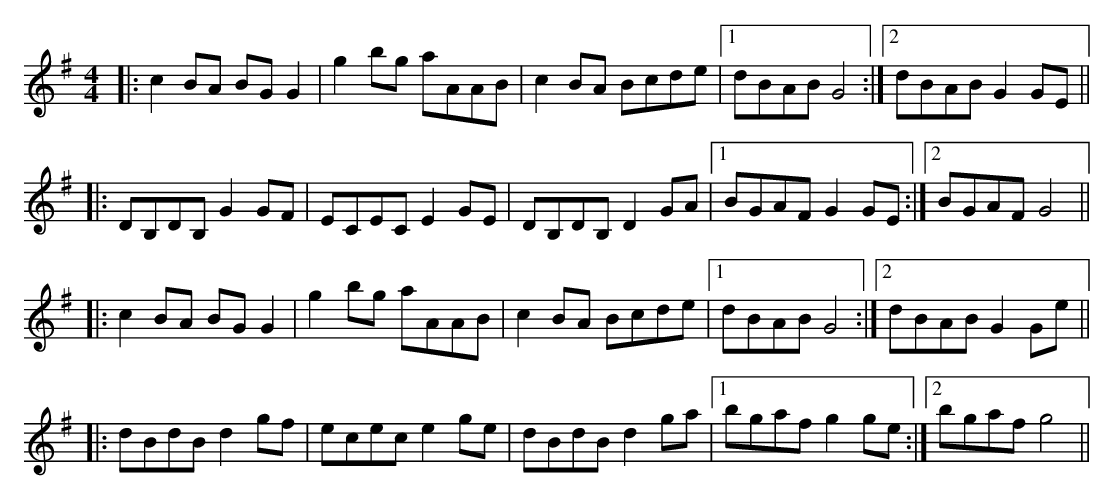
X:1
M:4/4
K:G
|:c2BA BGG2|g2bg aAAB|c2BA Bcde|1 dBAB G4:|2 dBAB G2GE||
|:DB,DB, G2GF|ECEC E2GE|DB,DB, D2GA|1 BGAF G2GE:|2 BGAF G4||
|:c2BA BGG2|g2bg aAAB|c2BA Bcde|1 dBAB G4:|2 dBAB G2Ge||
|:dBdB d2gf|ecec e2ge|dBdB d2ga|1 bgaf g2ge:|2 bgaf g4||
